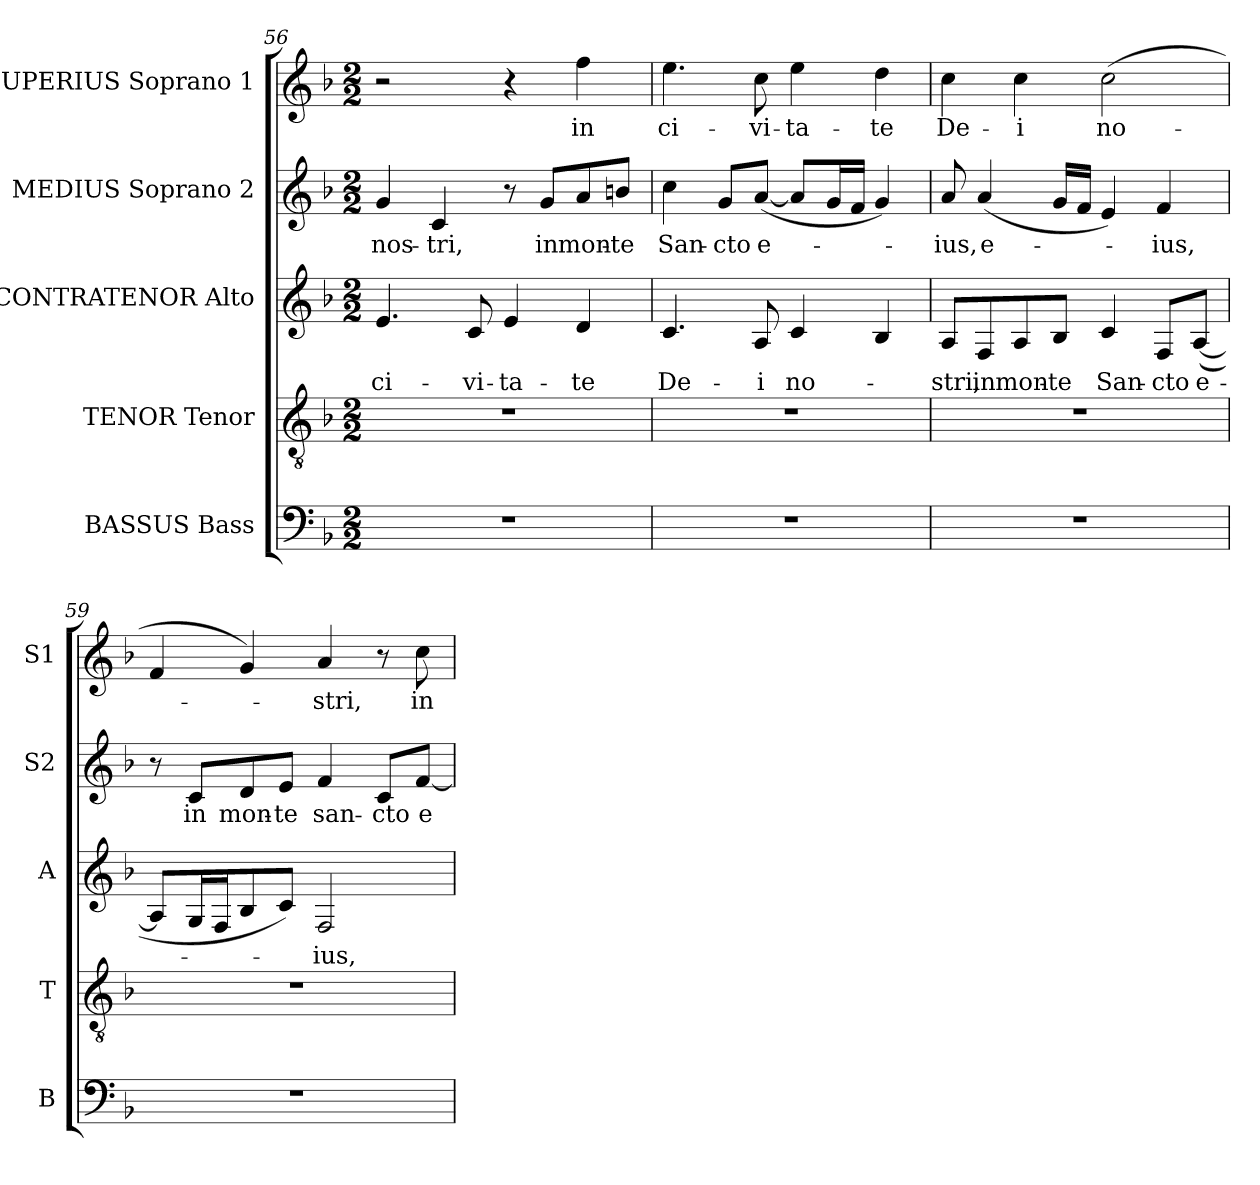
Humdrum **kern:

**kern	**kern	**kern	**text	**kern	**text	**kern	**text
*part5	*part4	*part3	*part3	*part2	*part2	*part1	*part1
*staff5	*staff4	*staff3	*staff3	*staff2	*staff2	*staff1	*staff1
*I"BASSUS Bass	*I"TENOR Tenor	*I"CONTRATENOR Alto	*	*I"MEDIUS Soprano 2	*	*I"SUPERIUS Soprano 1	*
*I'B	*I'T	*I'A	*	*I'S2	*	*I'S1	*
*clefF4	*clefGv2	*clefG2	*	*clefG2	*	*clefG2	*
*	*ITrd7c12	*	*	*	*	*	*
*k[b-]	*k[b-]	*k[b-]	*	*k[b-]	*	*k[b-]	*
*F:	*F:	*F:	*	*F:	*	*F:	*
*M2/2	*M2/2	*M2/2	*	*M2/2	*	*M2/2	*
=56	=56	=56	=56	=56	=56	=56	=56
!	!	!	!LO:LY:b:color=#000000	!	!	!	!
!	!	!	!	!	!LO:LY:b:color=#000000	!	!
1r	1r	4.ei/	ci-	4gi/	nos-	2r	.
!	!	!	!	!	!LO:LY:b:color=#000000	!	!
.	.	.	.	4ci/	-tri,	.	.
!	!	!	!LO:LY:b:color=#000000	!	!	!	!
.	.	8ci/	-vi-	.	.	.	.
!	!	!	!LO:LY:b:color=#000000	!	!	!	!
.	.	4ei/	-ta-	8r	.	4r	.
!	!	!	!	!	!LO:LY:b:color=#000000	!	!
.	.	.	.	8gi/L	in	.	.
!	!	!	!LO:LY:b:color=#000000	!	!	!	!
!	!	!	!	!	!LO:LY:b:color=#000000	!	!
!	!	!	!	!	!	!	!LO:LY:b:color=#000000
.	.	4di/	-te	8ai/	mon-	4ffi\	in
!	!	!	!	!	!LO:LY:b:color=#000000	!	!
.	.	.	.	8bni/J	-te	.	.
=57	=57	=57	=57	=57	=57	=57	=57
!	!	!	!LO:LY:b:color=#000000	!	!	!	!
!	!	!	!	!	!LO:LY:b:color=#000000	!	!
!	!	!	!	!	!	!	!LO:LY:b:color=#000000
1r	1r	4.ci/	De-	4cci\	San-	4.eei\	ci-
!	!	!	!	!	!LO:LY:b:color=#000000	!	!
.	.	.	.	8gi/L	-cto	.	.
!	!	!	!LO:LY:b:color=#000000	!	!	!	!
!	!	!	!	!	!LO:LY:b:color=#000000	!	!
!	!	!	!	!	!	!	!LO:LY:b:color=#000000
.	.	8Ai/	-i	([8ai/J	e-	8cci\	-vi-
!	!	!	!LO:LY:b:color=#000000	!	!	!	!
!	!	!	!	!	!	!	!LO:LY:b:color=#000000
.	.	4ci/	no-	8ai/L]	.	4eei\	-ta-
.	.	.	.	16gi/L	.	.	.
.	.	.	.	16fi/JJ	.	.	.
!	!	!	!	!	!	!	!LO:LY:b:color=#000000
.	.	4B-i/	.	4gi/)	.	4ddi\	-te
=58	=58	=58	=58	=58	=58	=58	=58
!	!	!	!LO:LY:b:color=#000000	!	!	!	!
!	!	!	!	!	!LO:LY:b:color=#000000	!	!
!	!	!	!	!	!	!	!LO:LY:b:color=#000000
1r	1r	8Ai/L	-stri,	8ai/	-ius,	4cci\	De-
!	!	!	!LO:LY:b:color=#000000	!	!	!	!
!	!	!	!	!	!LO:LY:b:color=#000000	!	!
.	.	8Fi/	in	(4ai/	e-	.	.
!	!	!	!LO:LY:b:color=#000000	!	!	!	!
!	!	!	!	!	!	!	!LO:LY:b:color=#000000
.	.	8Ai/	mon-	.	.	4cci\	-i
!	!	!	!LO:LY:b:color=#000000	!	!	!	!
.	.	8B-i/J	-te	16gi/LL	.	.	.
.	.	.	.	16fi/JJ	.	.	.
!	!	!	!LO:LY:b:color=#000000	!	!	!	!
!	!	!	!	!	!	!	!LO:LY:b:color=#000000
.	.	4ci/	San-	4ei/)	.	(2cci\	no-
!	!	!	!LO:LY:b:color=#000000	!	!	!	!
!	!	!	!	!	!LO:LY:b:color=#000000	!	!
.	.	8Fi/L	-cto	4fi/	-ius,	.	.
!	!	!	!LO:LY:b:color=#000000	!	!	!	!
.	.	([8Ai/J	e-	.	.	.	.
=59	=59	=59	=59	=59	=59	=59	=59
1r	1r	8Ai/L]	.	8r	.	4fi/	.
!	!	!	!	!	!LO:LY:b:color=#000000	!	!
.	.	16Gi/L	.	8ci/L	in	.	.
.	.	16Fi/J	.	.	.	.	.
!	!	!	!	!	!LO:LY:b:color=#000000	!	!
.	.	8B-i/	.	8di/	mon-	4gi/)	.
!	!	!	!	!	!LO:LY:b:color=#000000	!	!
.	.	8ci/J)	.	8ei/J	-te	.	.
!	!	!	!LO:LY:b:color=#000000	!	!	!	!
!	!	!	!	!	!LO:LY:b:color=#000000	!	!
!	!	!	!	!	!	!	!LO:LY:b:color=#000000
.	.	2Fi/	-ius,	4fi/	san-	4ai/	-stri,
!	!	!	!	!	!LO:LY:b:color=#000000	!	!
.	.	.	.	8ci/L	-cto	8r	.
!	!	!	!	!	!LO:LY:b:color=#000000	!	!
!	!	!	!	!	!	!	!LO:LY:b:color=#000000
.	.	.	.	[8fi/J	e-	8cci\	in
=	=	=	=	=	=	=	=
*-	*-	*-	*-	*-	*-	*-	*-
